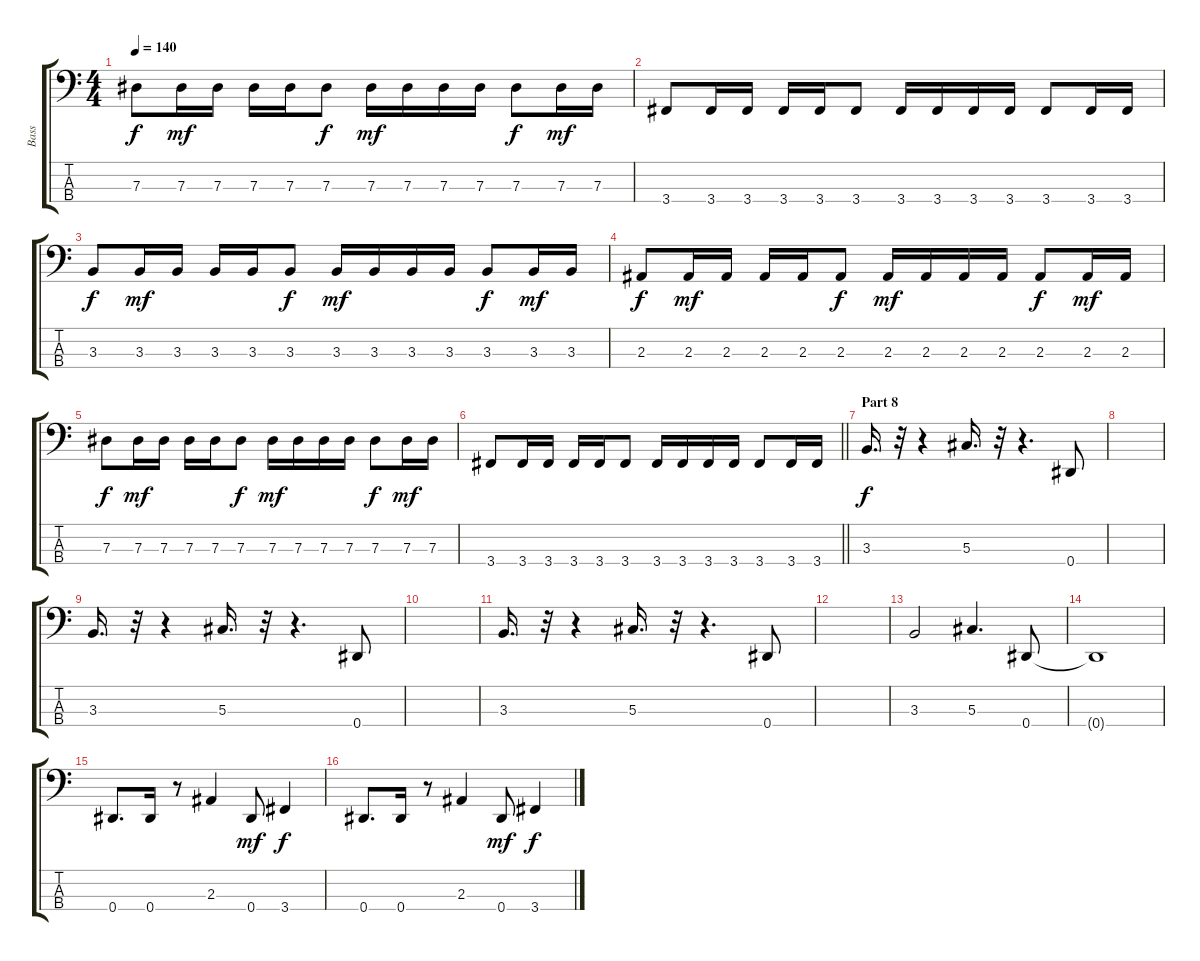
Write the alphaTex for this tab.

\track ("Bass" "Bass") {instrument electricbasspick}
\staff {score tabs}
\tuning (Gb2 Db2 Ab1 Eb1) {hide}
\ts (4 4)
\tempo 140
\clef f4
\ks c
7.3.8{dy f} 7.3.16{dy mf} 7.3.16 7.3.16 7.3.16 7.3.8{dy f} 7.3.16{dy mf} 7.3.16 7.3.16 7.3.16 7.3.8{dy f} 7.3.16{dy mf} 7.3.16 |
3.4.8 3.4.16 3.4.16 3.4.16 3.4.16 3.4.8 3.4.16 3.4.16 3.4.16 3.4.16 3.4.8 3.4.16 3.4.16 |
3.3.8{dy f} 3.3.16{dy mf} 3.3.16 3.3.16 3.3.16 3.3.8{dy f} 3.3.16{dy mf} 3.3.16 3.3.16 3.3.16 3.3.8{dy f} 3.3.16{dy mf} 3.3.16 |
2.3.8{dy f} 2.3.16{dy mf} 2.3.16 2.3.16 2.3.16 2.3.8{dy f} 2.3.16{dy mf} 2.3.16 2.3.16 2.3.16 2.3.8{dy f} 2.3.16{dy mf} 2.3.16 |
7.3.8{dy f} 7.3.16{dy mf} 7.3.16 7.3.16 7.3.16 7.3.8{dy f} 7.3.16{dy mf} 7.3.16 7.3.16 7.3.16 7.3.8{dy f} 7.3.16{dy mf} 7.3.16 |
\barLineRight lightlight
3.4.8 3.4.16 3.4.16 3.4.16 3.4.16 3.4.8 3.4.16 3.4.16 3.4.16 3.4.16 3.4.8 3.4.16 3.4.16 |
\section ("" "Part 8")
3.3.16{d dy f} r.32 r.4 5.3.16{d} r.32 r.4{d} 0.4.8 |
|
3.3.16{d} r.32 r.4 5.3.16{d} r.32 r.4{d} 0.4.8 |
|
3.3.16{d} r.32 r.4 5.3.16{d} r.32 r.4{d} 0.4.8 |
|
3.3.2 5.3.4{d} 0.4.8 |
0.4{t}.1 |
0.4.8{d} 0.4.16 r.8 2.3.4 0.4.8{dy mf} 3.4.4{dy f} |
0.4.8{d} 0.4.16 r.8 2.3.4 0.4.8{dy mf} 3.4.4{dy f}
